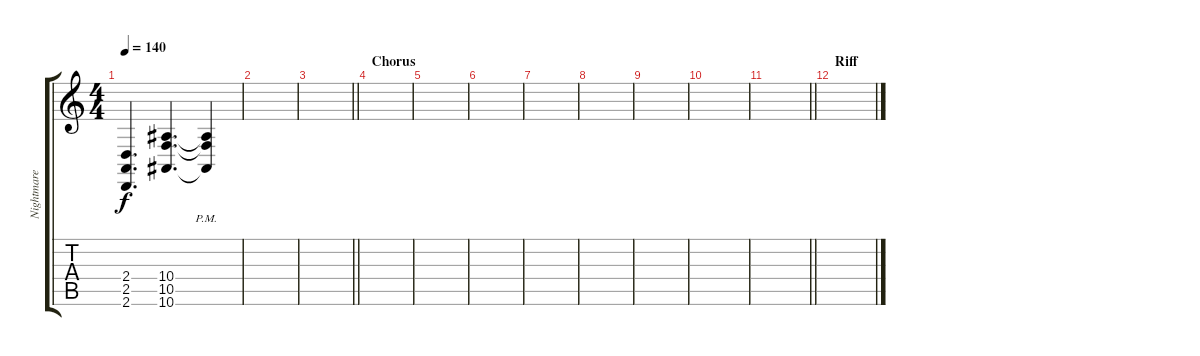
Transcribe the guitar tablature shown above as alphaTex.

\track ("Nightmare Industries" "Nightmare ") {instrument pad7halo}
\staff {score tabs}
\tuning (D4 A3 F3 C3 G2 C2) {hide}
\ts (4 4)
\tempo 140
\clef g2
\ks c
(2.4 2.5 2.6).4{d dy f} (10.4 10.5 10.6).4{d} (10.4{pm t} 10.5{pm t} 10.6{pm t}).4 |
|
\barLineRight lightlight
|
\section ("" "Chorus")
|
|
|
|
|
|
|
\barLineRight lightlight
|
\section ("" "Riff")
